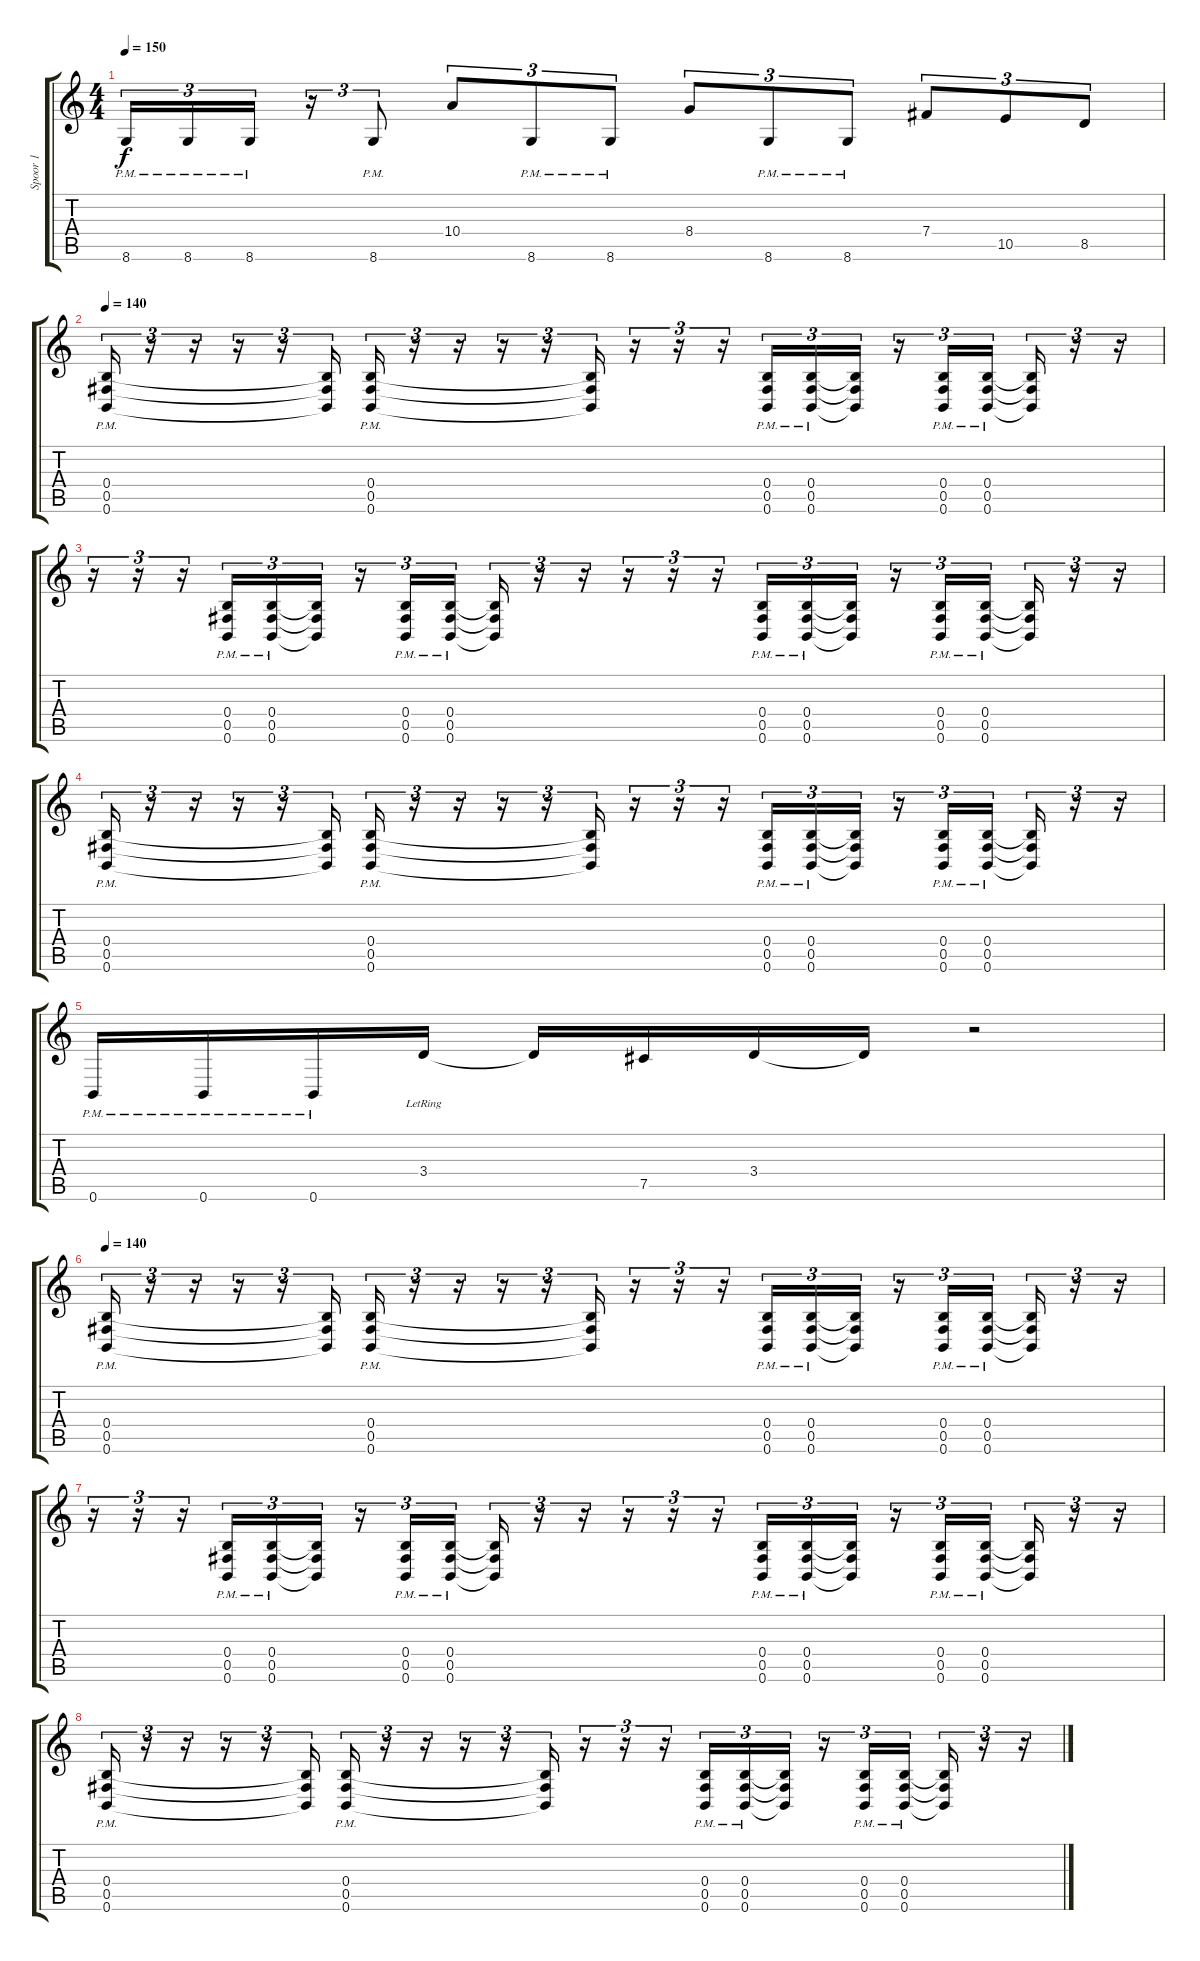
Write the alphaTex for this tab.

\track ("Spoor 1" "Spoor 1") {instrument distortionguitar}
\staff {score tabs}
\tuning (Db4 Ab3 E3 B2 Gb2 B1) {hide}
\ts (4 4)
\tempo 150
\clef g2
\ks c
8.6{pm}.16{tu (3 2) dy f} 8.6{pm}.16{tu (3 2)} 8.6{pm}.16{tu (3 2)} r.16{tu (3 2)} 8.6{pm}.8{tu (3 2)} 10.4.8{tu (3 2)} 8.6{pm}.8{tu (3 2)} 8.6{pm}.8{tu (3 2)} 8.4.8{tu (3 2)} 8.6{pm}.8{tu (3 2)} 8.6{pm}.8{tu (3 2)} 7.4.8{tu (3 2)} 10.5.8{tu (3 2)} 8.5.8{tu (3 2)} |
\tempo 140
(0.4{pm} 0.5{pm} 0.6{pm}).16{tu (3 2)} r.16{tu (3 2)} r.16{tu (3 2)} r.16{tu (3 2)} r.16{tu (3 2)} (0.4{t} 0.5{t} 0.6{t}).16{tu (3 2)} (0.4{pm} 0.5{pm} 0.6{pm}).16{tu (3 2)} r.16{tu (3 2)} r.16{tu (3 2)} r.16{tu (3 2)} r.16{tu (3 2)} (0.4{t} 0.5{t} 0.6{t}).16{tu (3 2)} r.16{tu (3 2)} r.16{tu (3 2)} r.16{tu (3 2)} (0.4{pm} 0.5{pm} 0.6{pm}).16{tu (3 2)} (0.4{pm} 0.5{pm} 0.6{pm}).16{tu (3 2)} (0.4{t} 0.5{t} 0.6{t}).16{tu (3 2)} r.16{tu (3 2)} (0.4{pm} 0.5{pm} 0.6{pm}).16{tu (3 2)} (0.4{pm} 0.5{pm} 0.6{pm}).16{tu (3 2) beam splitsecondary} (0.4{t} 0.5{t} 0.6{t}).16{tu (3 2)} r.16{tu (3 2)} r.16{tu (3 2)} |
r.16{tu (3 2)} r.16{tu (3 2)} r.16{tu (3 2)} (0.4{pm} 0.5{pm} 0.6{pm}).16{tu (3 2)} (0.4{pm} 0.5{pm} 0.6{pm}).16{tu (3 2)} (0.4{t} 0.5{t} 0.6{t}).16{tu (3 2)} r.16{tu (3 2)} (0.4{pm} 0.5{pm} 0.6{pm}).16{tu (3 2)} (0.4{pm} 0.5{pm} 0.6{pm}).16{tu (3 2) beam splitsecondary} (0.4{t} 0.5{t} 0.6{t}).16{tu (3 2)} r.16{tu (3 2)} r.16{tu (3 2)} r.16{tu (3 2)} r.16{tu (3 2)} r.16{tu (3 2)} (0.4{pm} 0.5{pm} 0.6{pm}).16{tu (3 2)} (0.4{pm} 0.5{pm} 0.6{pm}).16{tu (3 2)} (0.4{t} 0.5{t} 0.6{t}).16{tu (3 2)} r.16{tu (3 2)} (0.4{pm} 0.5{pm} 0.6{pm}).16{tu (3 2)} (0.4{pm} 0.5{pm} 0.6{pm}).16{tu (3 2) beam splitsecondary} (0.4{t} 0.5{t} 0.6{t}).16{tu (3 2)} r.16{tu (3 2)} r.16{tu (3 2)} |
(0.4{pm} 0.5{pm} 0.6{pm}).16{tu (3 2)} r.16{tu (3 2)} r.16{tu (3 2)} r.16{tu (3 2)} r.16{tu (3 2)} (0.4{t} 0.5{t} 0.6{t}).16{tu (3 2)} (0.4{pm} 0.5{pm} 0.6{pm}).16{tu (3 2)} r.16{tu (3 2)} r.16{tu (3 2)} r.16{tu (3 2)} r.16{tu (3 2)} (0.4{t} 0.5{t} 0.6{t}).16{tu (3 2)} r.16{tu (3 2)} r.16{tu (3 2)} r.16{tu (3 2)} (0.4{pm} 0.5{pm} 0.6{pm}).16{tu (3 2)} (0.4{pm} 0.5{pm} 0.6{pm}).16{tu (3 2)} (0.4{t} 0.5{t} 0.6{t}).16{tu (3 2)} r.16{tu (3 2)} (0.4{pm} 0.5{pm} 0.6{pm}).16{tu (3 2)} (0.4{pm} 0.5{pm} 0.6{pm}).16{tu (3 2) beam splitsecondary} (0.4{t} 0.5{t} 0.6{t}).16{tu (3 2)} r.16{tu (3 2)} r.16{tu (3 2)} |
0.6{pm}.16 0.6{pm}.16 0.6{pm}.16 3.4{lr}.16 3.4{t}.16 7.5.16 3.4.16 3.4{t}.16 r.2 |
\tempo 140
(0.4{pm} 0.5{pm} 0.6{pm}).16{tu (3 2)} r.16{tu (3 2)} r.16{tu (3 2)} r.16{tu (3 2)} r.16{tu (3 2)} (0.4{t} 0.5{t} 0.6{t}).16{tu (3 2)} (0.4{pm} 0.5{pm} 0.6{pm}).16{tu (3 2)} r.16{tu (3 2)} r.16{tu (3 2)} r.16{tu (3 2)} r.16{tu (3 2)} (0.4{t} 0.5{t} 0.6{t}).16{tu (3 2)} r.16{tu (3 2)} r.16{tu (3 2)} r.16{tu (3 2)} (0.4{pm} 0.5{pm} 0.6{pm}).16{tu (3 2)} (0.4{pm} 0.5{pm} 0.6{pm}).16{tu (3 2)} (0.4{t} 0.5{t} 0.6{t}).16{tu (3 2)} r.16{tu (3 2)} (0.4{pm} 0.5{pm} 0.6{pm}).16{tu (3 2)} (0.4{pm} 0.5{pm} 0.6{pm}).16{tu (3 2) beam splitsecondary} (0.4{t} 0.5{t} 0.6{t}).16{tu (3 2)} r.16{tu (3 2)} r.16{tu (3 2)} |
r.16{tu (3 2)} r.16{tu (3 2)} r.16{tu (3 2)} (0.4{pm} 0.5{pm} 0.6{pm}).16{tu (3 2)} (0.4{pm} 0.5{pm} 0.6{pm}).16{tu (3 2)} (0.4{t} 0.5{t} 0.6{t}).16{tu (3 2)} r.16{tu (3 2)} (0.4{pm} 0.5{pm} 0.6{pm}).16{tu (3 2)} (0.4{pm} 0.5{pm} 0.6{pm}).16{tu (3 2) beam splitsecondary} (0.4{t} 0.5{t} 0.6{t}).16{tu (3 2)} r.16{tu (3 2)} r.16{tu (3 2)} r.16{tu (3 2)} r.16{tu (3 2)} r.16{tu (3 2)} (0.4{pm} 0.5{pm} 0.6{pm}).16{tu (3 2)} (0.4{pm} 0.5{pm} 0.6{pm}).16{tu (3 2)} (0.4{t} 0.5{t} 0.6{t}).16{tu (3 2)} r.16{tu (3 2)} (0.4{pm} 0.5{pm} 0.6{pm}).16{tu (3 2)} (0.4{pm} 0.5{pm} 0.6{pm}).16{tu (3 2) beam splitsecondary} (0.4{t} 0.5{t} 0.6{t}).16{tu (3 2)} r.16{tu (3 2)} r.16{tu (3 2)} |
(0.4{pm} 0.5{pm} 0.6{pm}).16{tu (3 2)} r.16{tu (3 2)} r.16{tu (3 2)} r.16{tu (3 2)} r.16{tu (3 2)} (0.4{t} 0.5{t} 0.6{t}).16{tu (3 2)} (0.4{pm} 0.5{pm} 0.6{pm}).16{tu (3 2)} r.16{tu (3 2)} r.16{tu (3 2)} r.16{tu (3 2)} r.16{tu (3 2)} (0.4{t} 0.5{t} 0.6{t}).16{tu (3 2)} r.16{tu (3 2)} r.16{tu (3 2)} r.16{tu (3 2)} (0.4{pm} 0.5{pm} 0.6{pm}).16{tu (3 2)} (0.4{pm} 0.5{pm} 0.6{pm}).16{tu (3 2)} (0.4{t} 0.5{t} 0.6{t}).16{tu (3 2)} r.16{tu (3 2)} (0.4{pm} 0.5{pm} 0.6{pm}).16{tu (3 2)} (0.4{pm} 0.5{pm} 0.6{pm}).16{tu (3 2) beam splitsecondary} (0.4{t} 0.5{t} 0.6{t}).16{tu (3 2)} r.16{tu (3 2)} r.16{tu (3 2)}
